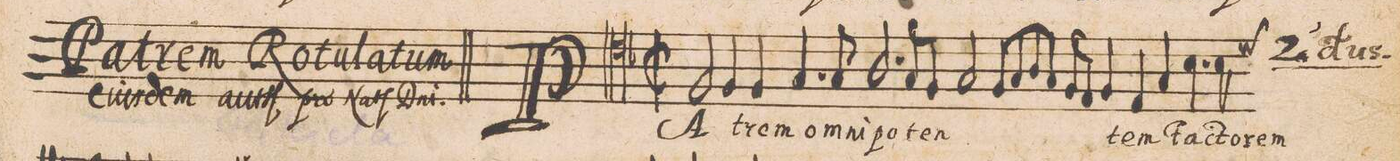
**kern	**text
*I"TENOR.	*
*clefC4	*
*k[b-]	*
*met(C|)	*
*M2/2	*
2F/	PA-
4F/	-trem
4F/	om-
=2-	=2-
4.G/	-ni-
8G/	-po-
2.A/	-ten-
=3-	=3-
8G/L	.
8F/J	.
2G/	.
=4-	=4-
8F/L	.
8G/	.
8A/	.
8G/J	.
8F/L	.
8E/J	.
4F/	.
=5-	=5-
4E/	-tem
4G/	Fac-
4.B-\	-to-
*custos:d	*
8B-\	-rem
=6-	=6-
*2\right	*
*-	*-
